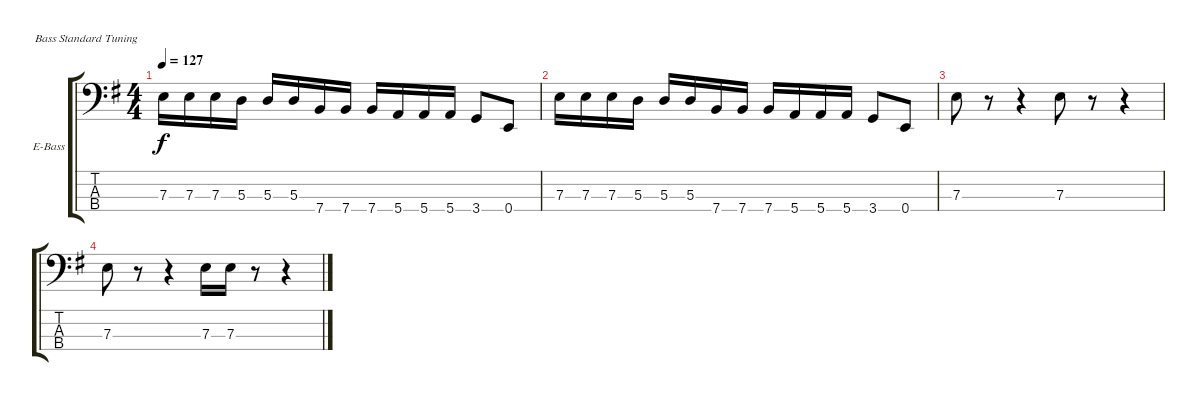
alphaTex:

\defaultSystemsLayout 4
\bracketExtendMode groupsimilarinstruments
\firstSystemTrackNameOrientation horizontal
\otherSystemsTrackNameOrientation horizontal
\track ("Bass" "E-Bass") {instrument electricbassfinger}
\staff {score tabs}
\tuning (G2 D2 A1 E1)
\ts (4 4)
\tempo 127
\clef f4
\scale
1.05549
\ks g
7.3.16{dy f} 7.3.16 7.3.16 5.3.16 5.3.16 5.3.16 7.4.16 7.4.16 7.4.16 5.4.16 5.4.16 5.4.16 3.4.8 0.4.8 |
\scale
0.944515 7.3.16 7.3.16 7.3.16 5.3.16 5.3.16 5.3.16 7.4.16 7.4.16 7.4.16 5.4.16 5.4.16 5.4.16 3.4.8 0.4.8 |
\scale
1.05549 7.3.8 r.8 r.4 7.3.8 r.8 r.4 |
\scale
0.944515 7.3.8 r.8 r.4 7.3.16 7.3.16 r.8 r.4
